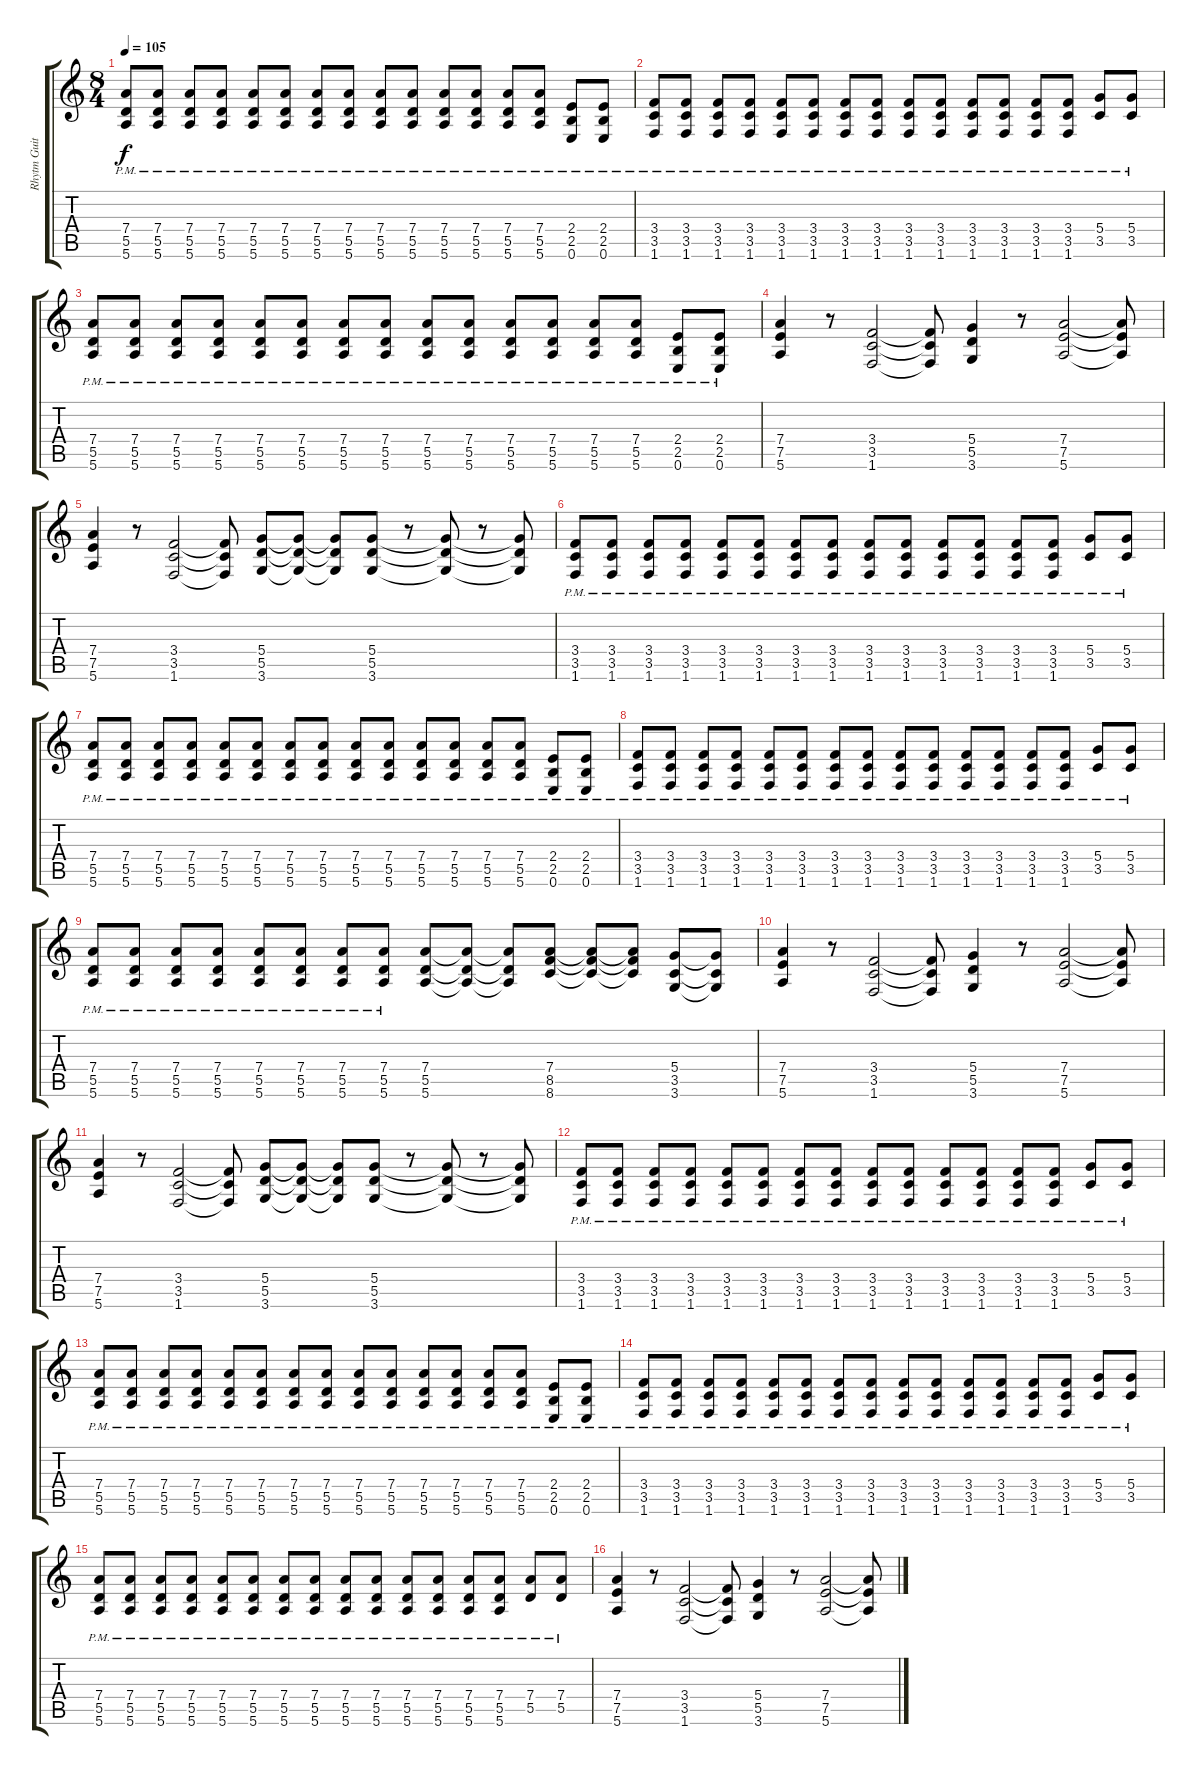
\track ("Rhytm Guitar 1" "Rhytm Guit") {instrument distortionguitar}
\staff {score tabs}
\tuning (E4 B3 G3 D3 A2 E2) {hide}
\ts (8 4)
\tempo 105
\clef g2
\ks c
(7.4{pm} 5.5{pm} 5.6{pm}).8{dy f} (7.4{pm} 5.5{pm} 5.6{pm}).8 (7.4{pm} 5.5{pm} 5.6{pm}).8 (7.4{pm} 5.5{pm} 5.6{pm}).8 (7.4{pm} 5.5{pm} 5.6{pm}).8 (7.4{pm} 5.5{pm} 5.6{pm}).8 (7.4{pm} 5.5{pm} 5.6{pm}).8 (7.4{pm} 5.5{pm} 5.6{pm}).8 (7.4{pm} 5.5{pm} 5.6{pm}).8 (7.4{pm} 5.5{pm} 5.6{pm}).8 (7.4{pm} 5.5{pm} 5.6{pm}).8 (7.4{pm} 5.5{pm} 5.6{pm}).8 (7.4{pm} 5.5{pm} 5.6{pm}).8 (7.4{pm} 5.5{pm} 5.6{pm}).8 (2.4{pm} 2.5{pm} 0.6{pm}).8 (2.4{pm} 2.5{pm} 0.6{pm}).8 |
(3.4{pm} 3.5{pm} 1.6{pm}).8 (3.4{pm} 3.5{pm} 1.6{pm}).8 (3.4{pm} 3.5{pm} 1.6{pm}).8 (3.4{pm} 3.5{pm} 1.6{pm}).8 (3.4{pm} 3.5{pm} 1.6{pm}).8 (3.4{pm} 3.5{pm} 1.6{pm}).8 (3.4{pm} 3.5{pm} 1.6{pm}).8 (3.4{pm} 3.5{pm} 1.6{pm}).8 (3.4{pm} 3.5{pm} 1.6{pm}).8 (3.4{pm} 3.5{pm} 1.6{pm}).8 (3.4{pm} 3.5{pm} 1.6{pm}).8 (3.4{pm} 3.5{pm} 1.6{pm}).8 (3.4{pm} 3.5{pm} 1.6{pm}).8 (3.4{pm} 3.5{pm} 1.6{pm}).8 (5.4{pm} 3.5{pm}).8 (5.4{pm} 3.5{pm}).8 |
(7.4{pm} 5.5{pm} 5.6{pm}).8 (7.4{pm} 5.5{pm} 5.6{pm}).8 (7.4{pm} 5.5{pm} 5.6{pm}).8 (7.4{pm} 5.5{pm} 5.6{pm}).8 (7.4{pm} 5.5{pm} 5.6{pm}).8 (7.4{pm} 5.5{pm} 5.6{pm}).8 (7.4{pm} 5.5{pm} 5.6{pm}).8 (7.4{pm} 5.5{pm} 5.6{pm}).8 (7.4{pm} 5.5{pm} 5.6{pm}).8 (7.4{pm} 5.5{pm} 5.6{pm}).8 (7.4{pm} 5.5{pm} 5.6{pm}).8 (7.4{pm} 5.5{pm} 5.6{pm}).8 (7.4{pm} 5.5{pm} 5.6{pm}).8 (7.4{pm} 5.5{pm} 5.6{pm}).8 (2.4{pm} 2.5{pm} 0.6{pm}).8 (2.4{pm} 2.5{pm} 0.6{pm}).8 |
(7.4 7.5 5.6).4 r.8 (3.4 3.5 1.6).2 (3.4{t} 3.5{t} 1.6{t}).8 (5.4 5.5 3.6).4 r.8 (7.4 7.5 5.6).2 (7.4{t} 7.5{t} 5.6{t}).8 |
(7.4 7.5 5.6).4 r.8 (3.4 3.5 1.6).2 (3.4{t} 3.5{t} 1.6{t}).8 (5.4 5.5 3.6).8 (5.4{t} 5.5{t} 3.6{t}).8 (5.4{t} 5.5{t} 3.6{t}).8 (5.4 5.5 3.6).8 r.8 (5.4{t} 5.5{t} 3.6{t}).8 r.8 (5.4{t} 5.5{t} 3.6{t}).8 |
(3.4{pm} 3.5{pm} 1.6{pm}).8 (3.4{pm} 3.5{pm} 1.6{pm}).8 (3.4{pm} 3.5{pm} 1.6{pm}).8 (3.4{pm} 3.5{pm} 1.6{pm}).8 (3.4{pm} 3.5{pm} 1.6{pm}).8 (3.4{pm} 3.5{pm} 1.6{pm}).8 (3.4{pm} 3.5{pm} 1.6{pm}).8 (3.4{pm} 3.5{pm} 1.6{pm}).8 (3.4{pm} 3.5{pm} 1.6{pm}).8 (3.4{pm} 3.5{pm} 1.6{pm}).8 (3.4{pm} 3.5{pm} 1.6{pm}).8 (3.4{pm} 3.5{pm} 1.6{pm}).8 (3.4{pm} 3.5{pm} 1.6{pm}).8 (3.4{pm} 3.5{pm} 1.6{pm}).8 (5.4{pm} 3.5{pm}).8 (5.4{pm} 3.5{pm}).8 |
(7.4{pm} 5.5{pm} 5.6{pm}).8 (7.4{pm} 5.5{pm} 5.6{pm}).8 (7.4{pm} 5.5{pm} 5.6{pm}).8 (7.4{pm} 5.5{pm} 5.6{pm}).8 (7.4{pm} 5.5{pm} 5.6{pm}).8 (7.4{pm} 5.5{pm} 5.6{pm}).8 (7.4{pm} 5.5{pm} 5.6{pm}).8 (7.4{pm} 5.5{pm} 5.6{pm}).8 (7.4{pm} 5.5{pm} 5.6{pm}).8 (7.4{pm} 5.5{pm} 5.6{pm}).8 (7.4{pm} 5.5{pm} 5.6{pm}).8 (7.4{pm} 5.5{pm} 5.6{pm}).8 (7.4{pm} 5.5{pm} 5.6{pm}).8 (7.4{pm} 5.5{pm} 5.6{pm}).8 (2.4{pm} 2.5{pm} 0.6{pm}).8 (2.4{pm} 2.5{pm} 0.6{pm}).8 |
(3.4{pm} 3.5{pm} 1.6{pm}).8 (3.4{pm} 3.5{pm} 1.6{pm}).8 (3.4{pm} 3.5{pm} 1.6{pm}).8 (3.4{pm} 3.5{pm} 1.6{pm}).8 (3.4{pm} 3.5{pm} 1.6{pm}).8 (3.4{pm} 3.5{pm} 1.6{pm}).8 (3.4{pm} 3.5{pm} 1.6{pm}).8 (3.4{pm} 3.5{pm} 1.6{pm}).8 (3.4{pm} 3.5{pm} 1.6{pm}).8 (3.4{pm} 3.5{pm} 1.6{pm}).8 (3.4{pm} 3.5{pm} 1.6{pm}).8 (3.4{pm} 3.5{pm} 1.6{pm}).8 (3.4{pm} 3.5{pm} 1.6{pm}).8 (3.4{pm} 3.5{pm} 1.6{pm}).8 (5.4{pm} 3.5{pm}).8 (5.4{pm} 3.5{pm}).8 |
(7.4{pm} 5.5{pm} 5.6{pm}).8 (7.4{pm} 5.5{pm} 5.6{pm}).8 (7.4{pm} 5.5{pm} 5.6{pm}).8 (7.4{pm} 5.5{pm} 5.6{pm}).8 (7.4{pm} 5.5{pm} 5.6{pm}).8 (7.4{pm} 5.5{pm} 5.6{pm}).8 (7.4{pm} 5.5{pm} 5.6{pm}).8 (7.4{pm} 5.5{pm} 5.6{pm}).8 (7.4 5.5 5.6).8 (7.4{t} 5.5{t} 5.6{t}).8 (7.4{t} 5.5{t} 5.6{t}).8 (7.4 8.5 8.6).8 (7.4{t} 8.5{t} 8.6{t}).8 (7.4{t} 8.5{t} 8.6{t}).8 (5.4 3.5 3.6).8 (5.4{t} 3.5{t} 3.6{t}).8 |
(7.4 7.5 5.6).4 r.8 (3.4 3.5 1.6).2 (3.4{t} 3.5{t} 1.6{t}).8 (5.4 5.5 3.6).4 r.8 (7.4 7.5 5.6).2 (7.4{t} 7.5{t} 5.6{t}).8 |
(7.4 7.5 5.6).4 r.8 (3.4 3.5 1.6).2 (3.4{t} 3.5{t} 1.6{t}).8 (5.4 5.5 3.6).8 (5.4{t} 5.5{t} 3.6{t}).8 (5.4{t} 5.5{t} 3.6{t}).8 (5.4 5.5 3.6).8 r.8 (5.4{t} 5.5{t} 3.6{t}).8 r.8 (5.4{t} 5.5{t} 3.6{t}).8 |
(3.4{pm} 3.5{pm} 1.6{pm}).8 (3.4{pm} 3.5{pm} 1.6{pm}).8 (3.4{pm} 3.5{pm} 1.6{pm}).8 (3.4{pm} 3.5{pm} 1.6{pm}).8 (3.4{pm} 3.5{pm} 1.6{pm}).8 (3.4{pm} 3.5{pm} 1.6{pm}).8 (3.4{pm} 3.5{pm} 1.6{pm}).8 (3.4{pm} 3.5{pm} 1.6{pm}).8 (3.4{pm} 3.5{pm} 1.6{pm}).8 (3.4{pm} 3.5{pm} 1.6{pm}).8 (3.4{pm} 3.5{pm} 1.6{pm}).8 (3.4{pm} 3.5{pm} 1.6{pm}).8 (3.4{pm} 3.5{pm} 1.6{pm}).8 (3.4{pm} 3.5{pm} 1.6{pm}).8 (5.4{pm} 3.5{pm}).8 (5.4{pm} 3.5{pm}).8 |
(7.4{pm} 5.5{pm} 5.6{pm}).8 (7.4{pm} 5.5{pm} 5.6{pm}).8 (7.4{pm} 5.5{pm} 5.6{pm}).8 (7.4{pm} 5.5{pm} 5.6{pm}).8 (7.4{pm} 5.5{pm} 5.6{pm}).8 (7.4{pm} 5.5{pm} 5.6{pm}).8 (7.4{pm} 5.5{pm} 5.6{pm}).8 (7.4{pm} 5.5{pm} 5.6{pm}).8 (7.4{pm} 5.5{pm} 5.6{pm}).8 (7.4{pm} 5.5{pm} 5.6{pm}).8 (7.4{pm} 5.5{pm} 5.6{pm}).8 (7.4{pm} 5.5{pm} 5.6{pm}).8 (7.4{pm} 5.5{pm} 5.6{pm}).8 (7.4{pm} 5.5{pm} 5.6{pm}).8 (2.4{pm} 2.5{pm} 0.6{pm}).8 (2.4{pm} 2.5{pm} 0.6{pm}).8 |
(3.4{pm} 3.5{pm} 1.6{pm}).8 (3.4{pm} 3.5{pm} 1.6{pm}).8 (3.4{pm} 3.5{pm} 1.6{pm}).8 (3.4{pm} 3.5{pm} 1.6{pm}).8 (3.4{pm} 3.5{pm} 1.6{pm}).8 (3.4{pm} 3.5{pm} 1.6{pm}).8 (3.4{pm} 3.5{pm} 1.6{pm}).8 (3.4{pm} 3.5{pm} 1.6{pm}).8 (3.4{pm} 3.5{pm} 1.6{pm}).8 (3.4{pm} 3.5{pm} 1.6{pm}).8 (3.4{pm} 3.5{pm} 1.6{pm}).8 (3.4{pm} 3.5{pm} 1.6{pm}).8 (3.4{pm} 3.5{pm} 1.6{pm}).8 (3.4{pm} 3.5{pm} 1.6{pm}).8 (5.4{pm} 3.5{pm}).8 (5.4{pm} 3.5{pm}).8 |
(7.4{pm} 5.5{pm} 5.6{pm}).8 (7.4{pm} 5.5{pm} 5.6{pm}).8 (7.4{pm} 5.5{pm} 5.6{pm}).8 (7.4{pm} 5.5{pm} 5.6{pm}).8 (7.4{pm} 5.5{pm} 5.6{pm}).8 (7.4{pm} 5.5{pm} 5.6{pm}).8 (7.4{pm} 5.5{pm} 5.6{pm}).8 (7.4{pm} 5.5{pm} 5.6{pm}).8 (7.4{pm} 5.5{pm} 5.6{pm}).8 (7.4{pm} 5.5{pm} 5.6{pm}).8 (7.4{pm} 5.5{pm} 5.6{pm}).8 (7.4{pm} 5.5{pm} 5.6{pm}).8 (7.4{pm} 5.5{pm} 5.6{pm}).8 (7.4{pm} 5.5{pm} 5.6{pm}).8 (7.4{pm} 5.5{pm}).8 (7.4{pm} 5.5{pm}).8 |
(7.4 7.5 5.6).4 r.8 (3.4 3.5 1.6).2 (3.4{t} 3.5{t} 1.6{t}).8 (5.4 5.5 3.6).4 r.8 (7.4 7.5 5.6).2 (7.4{t} 7.5{t} 5.6{t}).8
